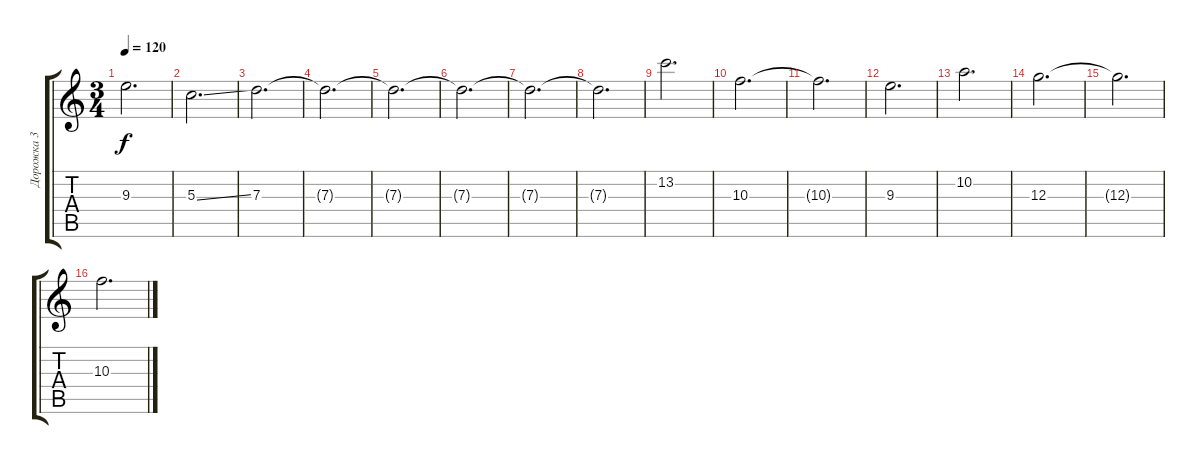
\track ("Дорожка 3" "Дорожка 3") {instrument distortionguitar}
\staff {score tabs}
\tuning (E4 B3 G3 D3 A2 D2) {hide}
\ts (3 4)
\tempo 120
\clef g2
\ks c
9.3.2{d dy f} |
5.3{ss}.2{d} |
7.3.2{d} |
7.3{t}.2{d} |
7.3{t}.2{d} |
7.3{t}.2{d} |
7.3{t}.2{d} |
7.3{t}.2{d} |
13.2.2{d} |
10.3.2{d} |
10.3{t}.2{d} |
9.3.2{d} |
10.2.2{d} |
12.3.2{d} |
12.3{t}.2{d} |
10.3.2{d}
